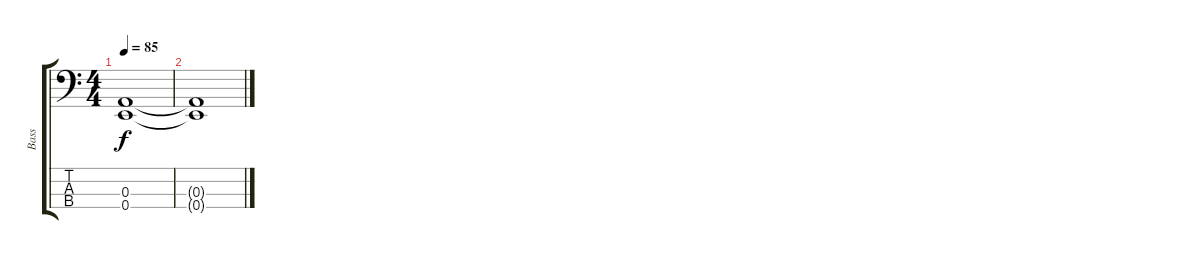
\track ("Bass" "Bass") {instrument electricbassfinger}
\staff {score tabs}
\tuning (G2 D2 A1 E1) {hide}
\ts (4 4)
\tempo 85
\clef f4
\ks c
(0.3 0.4{t}).1{dy f} |
(0.3{t} 0.4{t}).1
